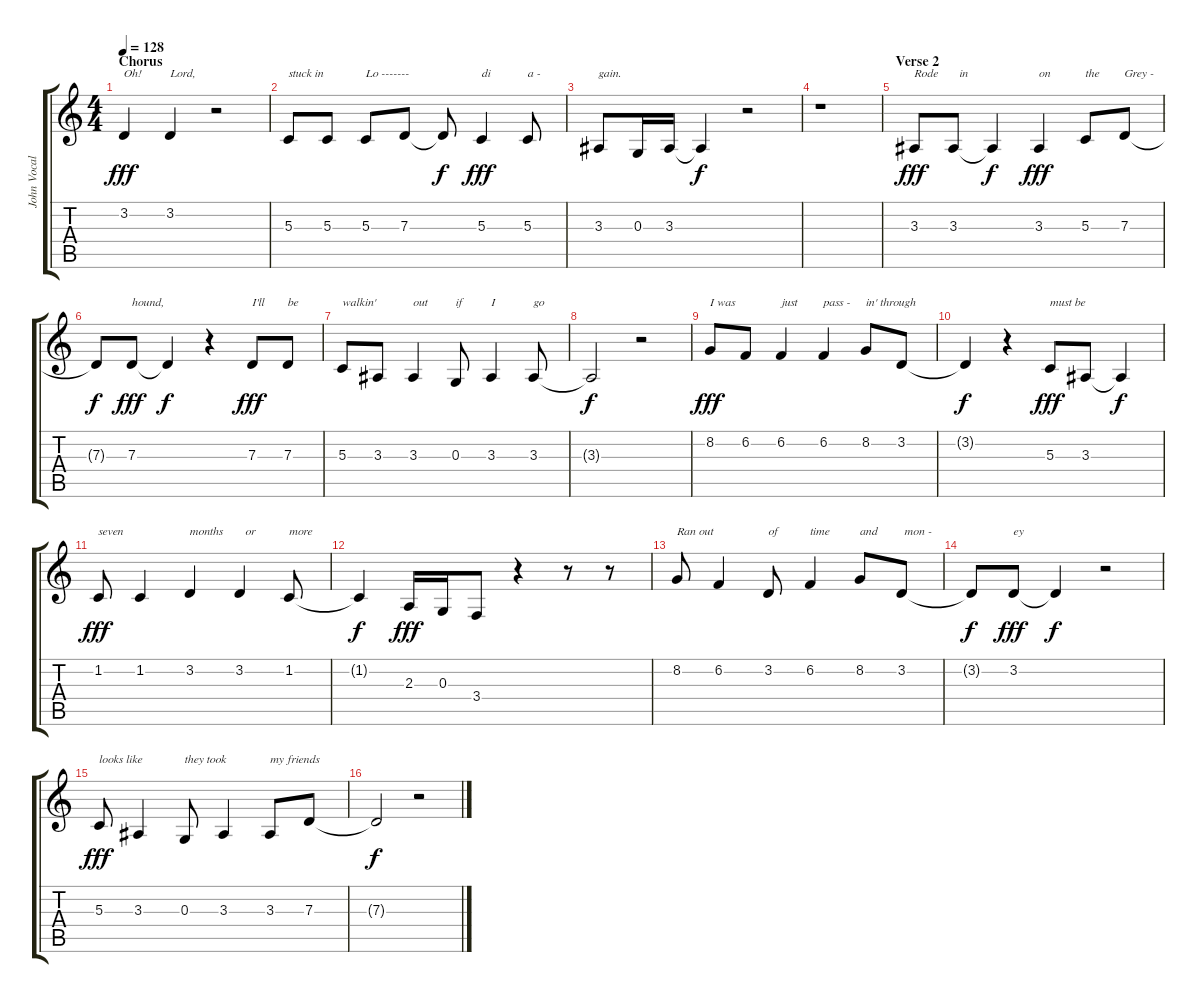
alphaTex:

\track ("John Vocals" "John Vocal") {instrument tenorsax}
\staff {score tabs}
\tuning (E4 B3 G3 D3 A2 E2) {hide}
\ts (4 4)
\section ("" "Chorus")
\tempo 128
\clef g2
\ks c
3.2.4{txt "Oh!" dy fff} 3.2.4{txt "Lord,"} r.2 |
5.3.8{txt "stuck in"} 5.3.8 5.3.8{txt "Lo -------"} 7.3.8 7.3{t}.8{dy f} 5.3.4{txt "di" dy fff} 5.3.8{txt "a -"} |
3.3.8{txt "gain."} 0.3.16 3.3.16 3.3{t}.4{dy f} r.2 |
r.1 |
\section ("" "Verse 2")
3.3.8{txt "Rode" dy fff} 3.3.8{txt "  in"} 3.3{t}.4{txt " " dy f} 3.3.4{txt "on" dy fff} 5.3.8{txt "the"} 7.3.8{txt "Grey -"} |
7.3{t}.8{dy f} 7.3.8{txt "hound," dy fff} 7.3{t}.4{dy f} r.4 7.3.8{txt "I'll" dy fff} 7.3.8{txt "be"} |
5.3.8{txt "walkin'"} 3.3.8{txt " "} 3.3.4{txt "out"} 0.3.8{txt "if"} 3.3.4{txt "I"} 3.3.8{txt "go"} |
3.3{t}.2{dy f} r.2 |
8.2.8{txt "I was" dy fff} 6.2.8 6.2.4{txt "just"} 6.2.4{txt "pass -"} 8.2.8{txt "in' through"} 3.2.8 |
3.2{t}.4{dy f} r.4 5.3.8{txt "must be" dy fff} 3.3.8 3.3{t}.4{dy f} |
1.2.8{txt "seven" dy fff} 1.2.4 3.2.4{txt "months"} 3.2.4{txt "  or"} 1.2.8{txt "more"} |
1.2{t}.4{dy f} 2.3.16{dy fff} 0.3.16 3.4.8 r.4 r.8 r.8 |
8.2.8{txt "Ran out"} 6.2.4 3.2.8{txt "of"} 6.2.4{txt "time"} 8.2.8{txt "and"} 3.2.8{txt " mon -"} |
3.2{t}.8{txt " " dy f} 3.2.8{txt "ey" dy fff} 3.2{t}.4{txt " " dy f} r.2 |
5.3.8{txt "looks like" dy fff} 3.3.4 0.3.8{txt "they took"} 3.3.4 3.3.8{txt "my friends"} 7.3.8 |
7.3{t}.2{dy f} r.2
